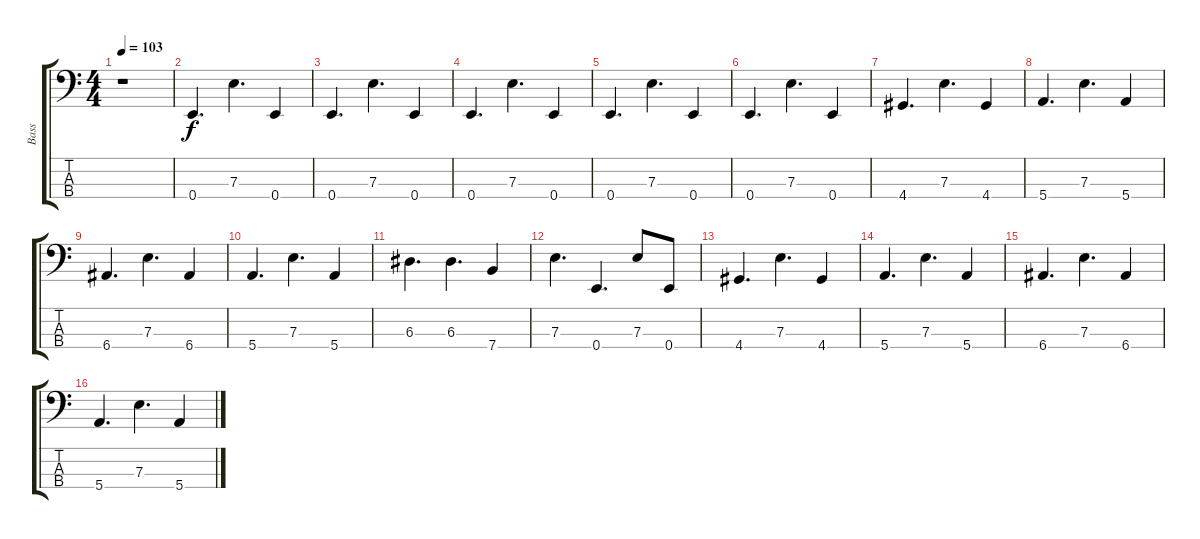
\track ("Bass" "Bass") {instrument electricbassfinger}
\staff {score tabs}
\tuning (G2 D2 A1 E1) {hide}
\ts (4 4)
\tempo 103
\clef f4
\ks c
r.1{dy f instrument electricbassfinger} |
0.4.4{d} 7.3.4{d} 0.4.4 |
0.4.4{d} 7.3.4{d} 0.4.4 |
0.4.4{d} 7.3.4{d} 0.4.4 |
0.4.4{d} 7.3.4{d} 0.4.4 |
0.4.4{d} 7.3.4{d} 0.4.4 |
4.4.4{d} 7.3.4{d} 4.4.4 |
5.4.4{d} 7.3.4{d} 5.4.4 |
6.4.4{d} 7.3.4{d} 6.4.4 |
5.4.4{d} 7.3.4{d} 5.4.4 |
6.3.4{d} 6.3.4{d} 7.4.4 |
7.3.4{d} 0.4.4{d} 7.3.8 0.4.8 |
4.4.4{d} 7.3.4{d} 4.4.4 |
5.4.4{d} 7.3.4{d} 5.4.4 |
6.4.4{d} 7.3.4{d} 6.4.4 |
5.4.4{d} 7.3.4{d} 5.4.4
